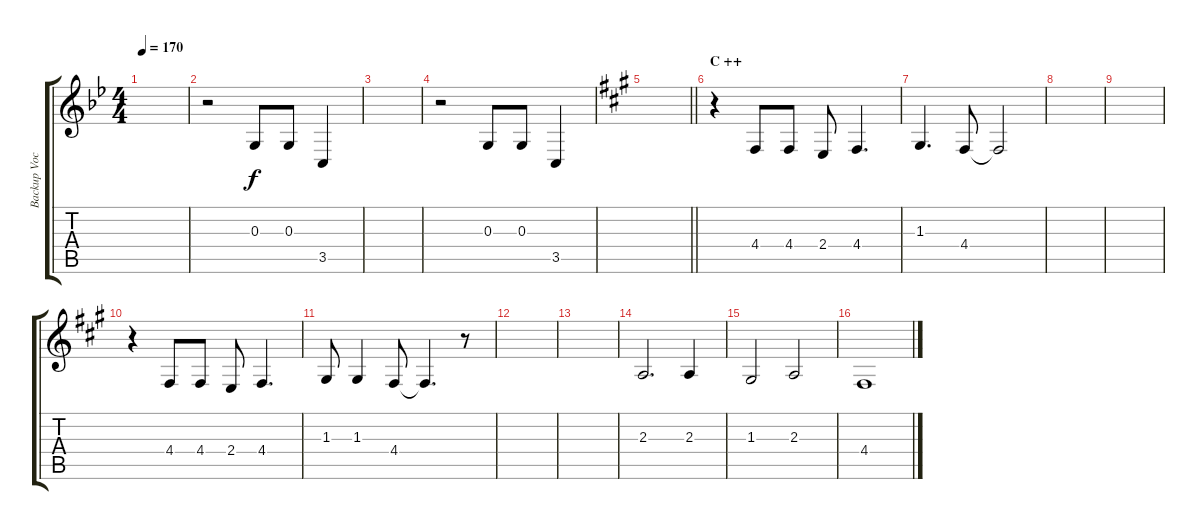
\track ("Backup Vocals" "Backup Voc") {instrument tuba}
\staff {score tabs}
\tuning (E4 B3 G3 D3 A2 E2) {hide}
\ts (4 4)
\tempo 170
\clef g2
\ks bb
|
r.2 0.3.8 0.3.8 3.5.4 |
|
r.2 0.3.8 0.3.8 3.5.4 |
\barLineRight lightlight
\ks a
|
\section ("" "C ++")
r.4 4.4.8 4.4.8 2.4.8 4.4.4{d} |
1.3.4{d} 4.4.8 4.4{t}.2 |
|
|
r.4 4.4.8 4.4.8 2.4.8 4.4.4{d} |
1.3.8 1.3.4 4.4.8 4.4{t}.4{d} r.8 |
|
|
2.3.2{d} 2.3.4 |
1.3.2 2.3.2 |
4.4.1
